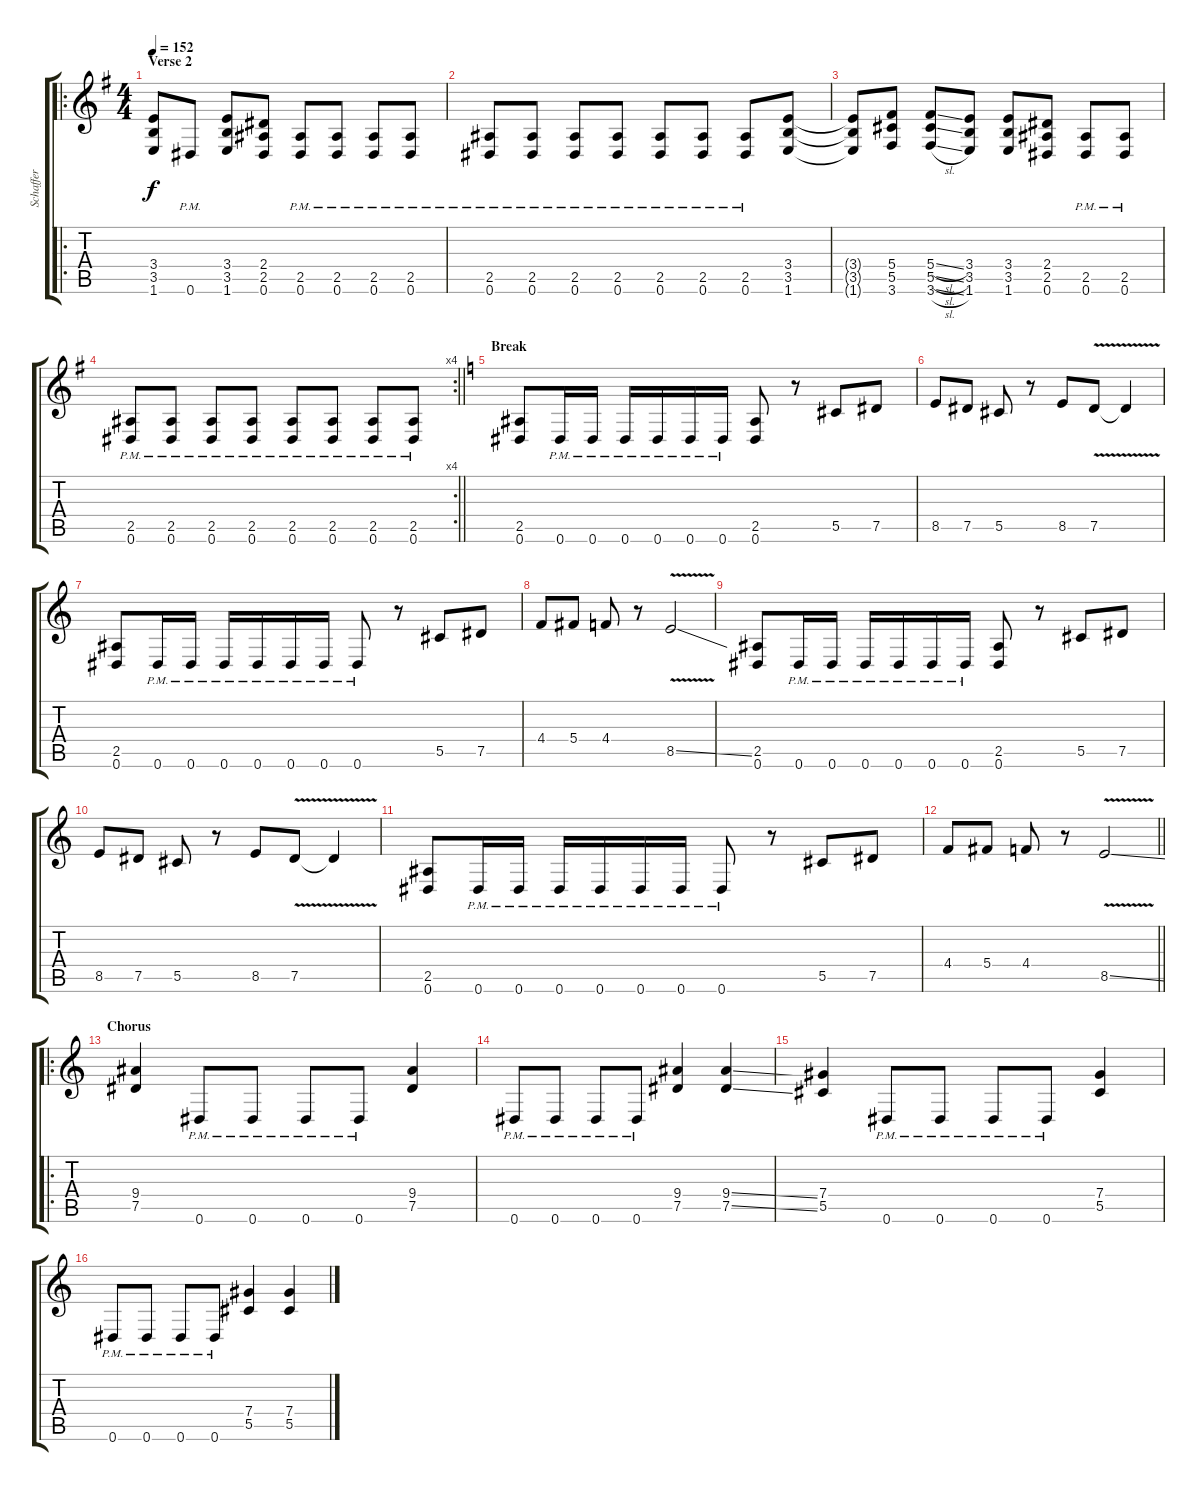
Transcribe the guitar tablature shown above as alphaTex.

\track ("Schaffer" "Schaffer") {instrument distortionguitar}
\staff {score tabs}
\tuning (Eb4 Bb3 Gb3 Db3 Ab2 Eb2) {hide}
\ro
\ts (4 4)
\section ("" "Verse 2")
\tempo 152
\clef g2
\ks g
(3.4 3.5 1.6).8{dy f instrument distortionguitar} 0.6{pm}.8 (3.4 3.5 1.6).8 (2.4 2.5 0.6).8 (2.5{pm} 0.6{pm}).8 (2.5{pm} 0.6{pm}).8 (2.5{pm} 0.6{pm}).8 (2.5{pm} 0.6{pm}).8 |
(2.5{pm} 0.6{pm}).8 (2.5{pm} 0.6{pm}).8 (2.5{pm} 0.6{pm}).8 (2.5{pm} 0.6{pm}).8 (2.5{pm} 0.6{pm}).8 (2.5{pm} 0.6{pm}).8 (2.5{pm} 0.6{pm}).8 (3.4 3.5 1.6).8 |
(3.4{t} 3.5{t} 1.6{t}).8 (5.4 5.5 3.6).8 (5.4{sl} 5.5{sl} 3.6{sl}).8 (3.4 3.5 1.6).8 (3.4 3.5 1.6).8 (2.4 2.5 0.6).8 (2.5{pm} 0.6{pm}).8 (2.5{pm} 0.6{pm}).8 |
\rc 4
\barLineRight lightlight
(2.5{pm} 0.6{pm}).8 (2.5{pm} 0.6{pm}).8 (2.5{pm} 0.6{pm}).8 (2.5{pm} 0.6{pm}).8 (2.5{pm} 0.6{pm}).8 (2.5{pm} 0.6{pm}).8 (2.5{pm} 0.6{pm}).8 (2.5{pm} 0.6{pm}).8 |
\section ("" "Break")
\ks c
(2.5 0.6).8 0.6{pm}.16 0.6{pm}.16 0.6{pm}.16 0.6{pm}.16 0.6{pm}.16 0.6{pm}.16 (2.5 0.6).8 r.8 5.5.8 7.5.8 |
8.5.8 7.5.8 5.5.8 r.8 8.5.8 7.5{v}.8 7.5{t}.4 |
(2.5 0.6).8 0.6{pm}.16 0.6{pm}.16 0.6{pm}.16 0.6{pm}.16 0.6{pm}.16 0.6{pm}.16 0.6{pm}.8 r.8 5.5.8 7.5.8 |
4.4.8 5.4.8 4.4.8 r.8 8.5{v ss}.2 |
(2.5 0.6).8 0.6{pm}.16 0.6{pm}.16 0.6{pm}.16 0.6{pm}.16 0.6{pm}.16 0.6{pm}.16 (2.5 0.6).8 r.8 5.5.8 7.5.8 |
8.5.8 7.5.8 5.5.8 r.8 8.5.8 7.5{v}.8 7.5{t}.4 |
(2.5 0.6).8 0.6{pm}.16 0.6{pm}.16 0.6{pm}.16 0.6{pm}.16 0.6{pm}.16 0.6{pm}.16 0.6{pm}.8 r.8 5.5.8 7.5.8 |
\barLineRight lightlight
4.4.8 5.4.8 4.4.8 r.8 8.5{v ss}.2 |
\ro
\section ("" "Chorus")
(9.4 7.5).4 0.6{pm}.8 0.6{pm}.8 0.6{pm}.8 0.6{pm}.8 (9.4 7.5).4 |
0.6{pm}.8 0.6{pm}.8 0.6{pm}.8 0.6{pm}.8 (9.4 7.5).4 (9.4{ss} 7.5{ss}).4 |
(7.4 5.5).4 0.6{pm}.8 0.6{pm}.8 0.6{pm}.8 0.6{pm}.8 (7.4 5.5).4 |
0.6{pm}.8 0.6{pm}.8 0.6{pm}.8 0.6{pm}.8 (7.4 5.5).4 (7.4{ss} 5.5{ss}).4
